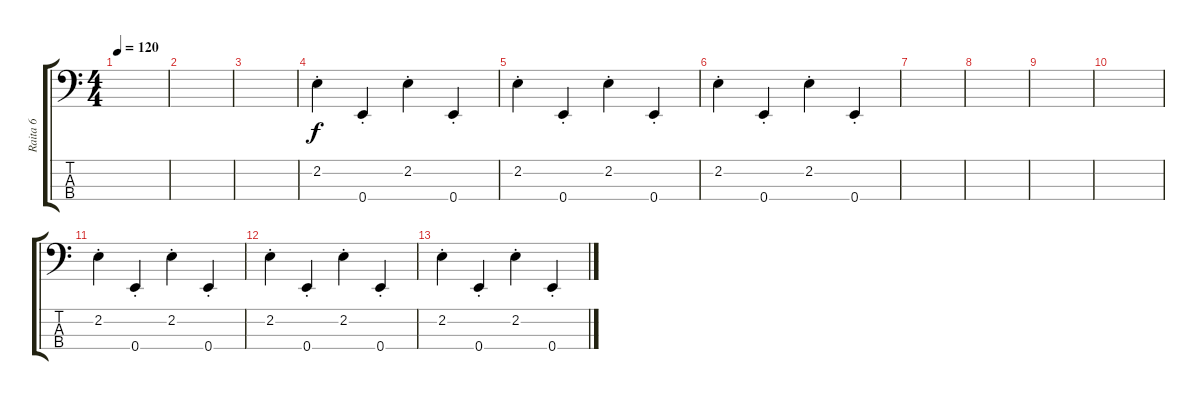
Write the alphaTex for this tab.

\track ("Raita 6" "Raita 6") {instrument electricbassfinger}
\staff {score tabs}
\tuning (G2 D2 A1 E1) {hide}
\ts (4 4)
\tempo 120
\clef f4
\ks c
|
|
|
2.2{st}.4 0.4{st}.4 2.2{st}.4 0.4{st}.4 |
2.2{st}.4 0.4{st}.4 2.2{st}.4 0.4{st}.4 |
2.2{st}.4 0.4{st}.4 2.2{st}.4 0.4{st}.4 |
|
|
|
|
2.2{st}.4 0.4{st}.4 2.2{st}.4 0.4{st}.4 |
2.2{st}.4 0.4{st}.4 2.2{st}.4 0.4{st}.4 |
2.2{st}.4 0.4{st}.4 2.2{st}.4 0.4{st}.4
